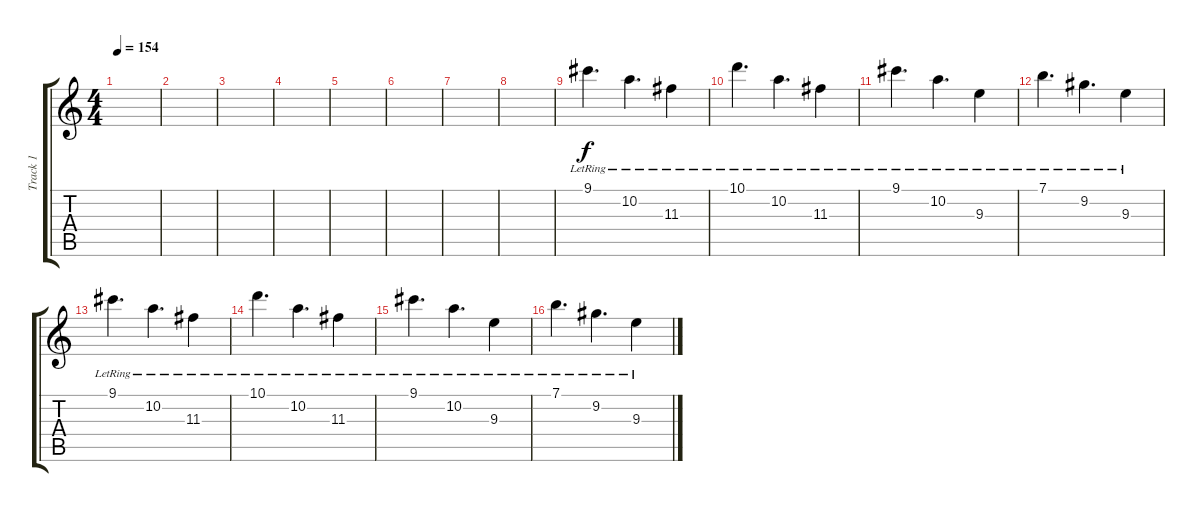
\track ("Track 1" "Track 1") {instrument overdrivenguitar}
\staff {score tabs}
\tuning (E4 B3 G3 D3 A2 E2) {hide}
\ts (4 4)
\tempo 154
\clef g2
\ks c
|
|
|
|
|
|
|
|
9.1{lr}.4{d volume 15 instrument overdrivenguitar} 10.2{lr}.4{d} 11.3{lr}.4 |
10.1{lr}.4{d} 10.2{lr}.4{d} 11.3{lr}.4 |
9.1{lr}.4{d} 10.2{lr}.4{d} 9.3{lr}.4 |
7.1{lr}.4{d} 9.2{lr}.4{d} 9.3{lr}.4 |
9.1{lr}.4{d} 10.2{lr}.4{d} 11.3{lr}.4 |
10.1{lr}.4{d} 10.2{lr}.4{d} 11.3{lr}.4 |
9.1{lr}.4{d} 10.2{lr}.4{d} 9.3{lr}.4 |
7.1{lr}.4{d} 9.2{lr}.4{d} 9.3{lr}.4
